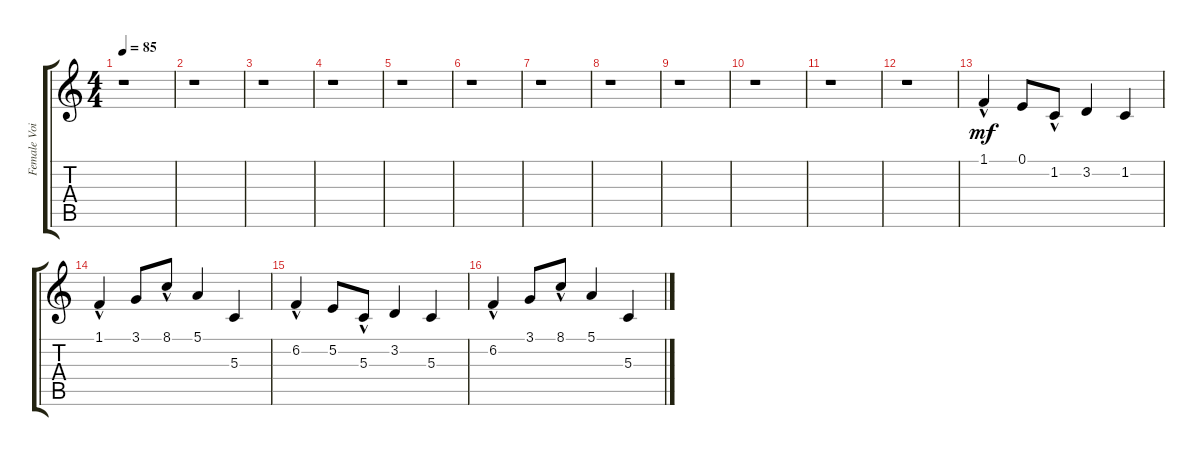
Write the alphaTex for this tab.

\track ("Female Voices" "Female Voi") {instrument choiraahs}
\staff {score tabs}
\tuning (E4 B3 G3 D3 A2 E2) {hide}
\ts (4 4)
\tempo 85
\clef g2
\ks c
r.1{dy mf} |
r.1 |
r.1 |
r.1 |
r.1 |
r.1 |
r.1 |
r.1 |
r.1 |
r.1 |
r.1 |
r.1 |
1.1{hac}.4 0.1.8 1.2{hac}.8 3.2.4 1.2.4 |
1.1{hac}.4 3.1.8 8.1{hac}.8 5.1.4 5.3.4 |
6.2{hac}.4 5.2.8 5.3{hac}.8 3.2.4 5.3.4 |
6.2{hac}.4 3.1.8 8.1{hac}.8 5.1.4 5.3.4
